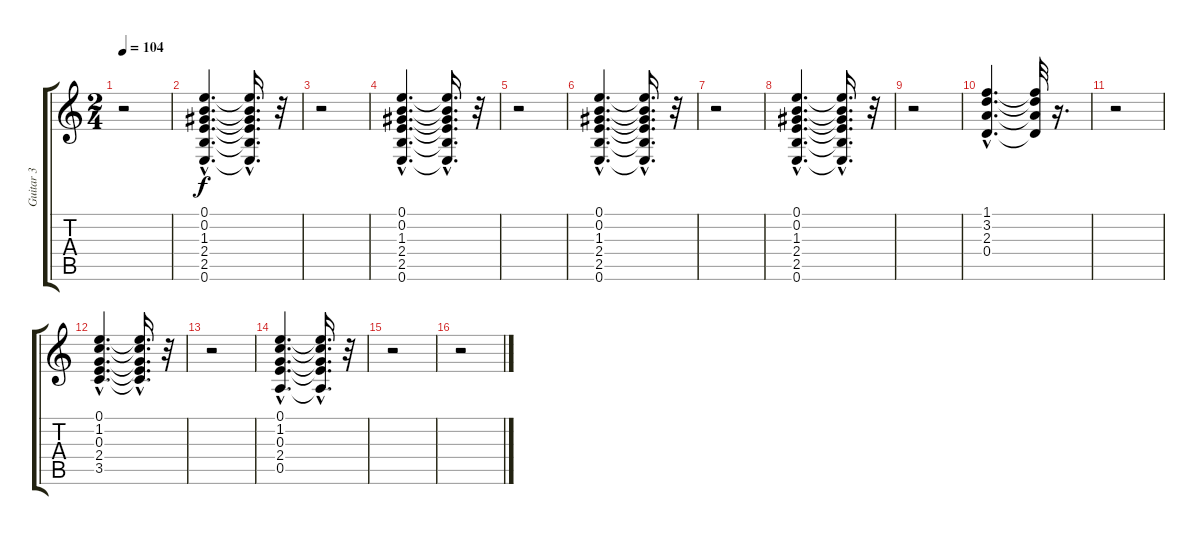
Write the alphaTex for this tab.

\track ("Guitar 3" "Guitar 3") {instrument acousticguitarnylon}
\staff {score tabs}
\tuning (E4 B3 G3 D3 A2 E2) {hide}
\ts (2 4)
\tempo 104
\clef g2
\ks c
r.2{dy f} |
(0.1{hac} 0.2{hac} 1.3{hac} 2.4{hac} 2.5{hac} 0.6{hac}).4{d} (0.1{hac t} 0.2{hac t} 1.3{hac t} 2.4{hac t} 2.5{hac t} 0.6{hac t}).16{d} r.32 |
r.2 |
(0.1{hac} 0.2{hac} 1.3{hac} 2.4{hac} 2.5{hac} 0.6{hac}).4{d} (0.1{hac t} 0.2{hac t} 1.3{hac t} 2.4{hac t} 2.5{hac t} 0.6{hac t}).16{d} r.32 |
r.2 |
(0.1{hac} 0.2{hac} 1.3{hac} 2.4{hac} 2.5{hac} 0.6{hac}).4{d} (0.1{hac t} 0.2{hac t} 1.3{hac t} 2.4{hac t} 2.5{hac t} 0.6{hac t}).16{d} r.32 |
r.2 |
(0.1{hac} 0.2{hac} 1.3{hac} 2.4{hac} 2.5{hac} 0.6{hac}).4{d} (0.1{hac t} 0.2{hac t} 1.3{hac t} 2.4{hac t} 2.5{hac t} 0.6{hac t}).16{d} r.32 |
r.2 |
(1.1{hac} 3.2{hac} 2.3{hac} 0.4{hac}).4{d} (1.1{t} 3.2{t} 2.3{t} 0.4{t}).32 r.16{d} |
r.2 |
(0.1{hac} 1.2{hac} 0.3{hac} 2.4{hac} 3.5{hac}).4{d} (0.1{hac t} 1.2{hac t} 0.3{hac t} 2.4{hac t} 3.5{hac t}).16{d} r.32 |
r.2 |
(0.1{hac} 1.2{hac} 0.3{hac} 2.4{hac} 0.5{hac}).4{d} (0.1{hac t} 1.2{hac t} 0.3{hac t} 2.4{hac t} 0.5{hac t}).16{d} r.32 |
r.2 |
r.2
